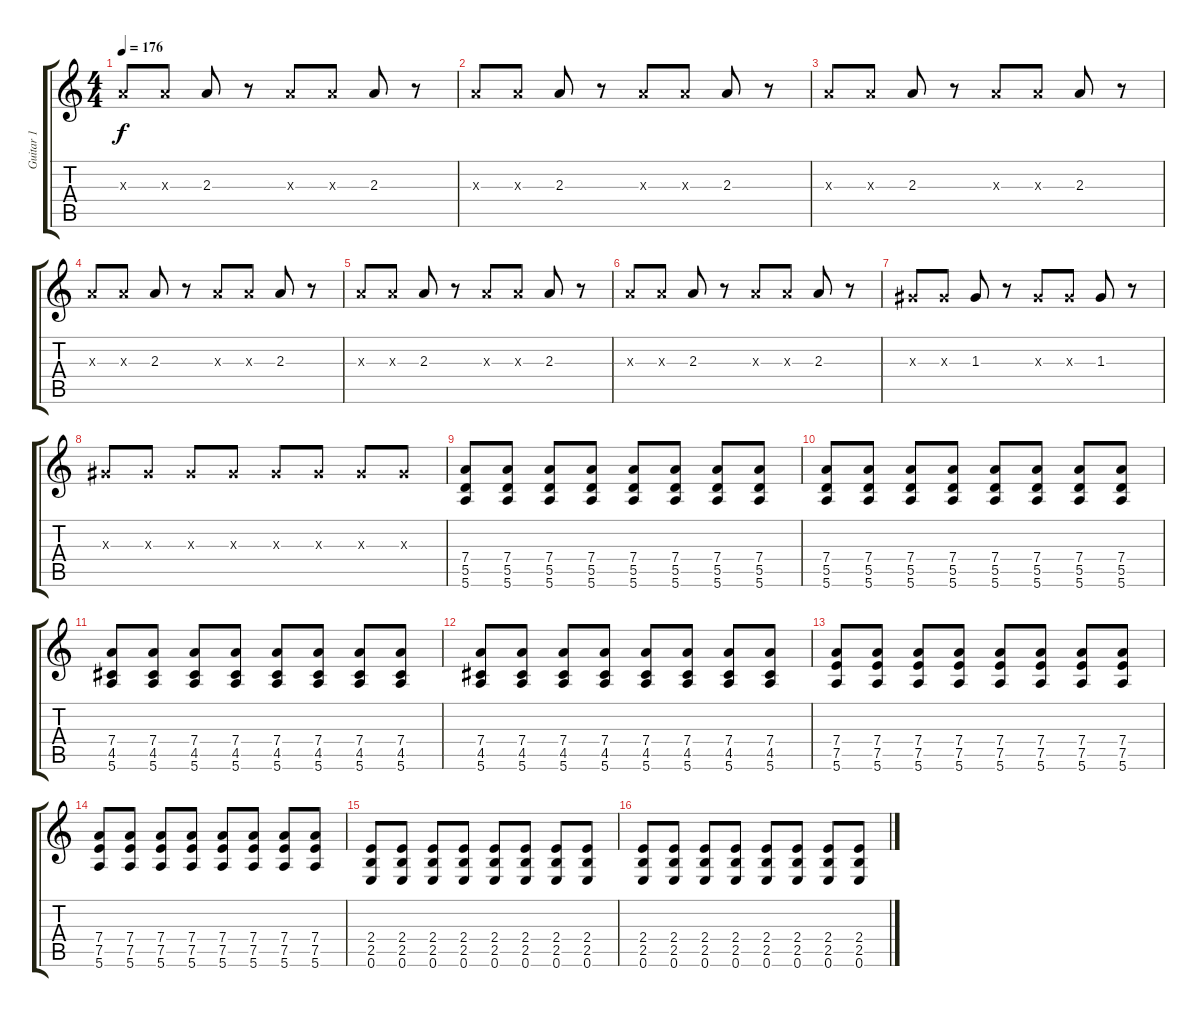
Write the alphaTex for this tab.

\track ("Guitar 1" "Guitar 1") {instrument distortionguitar}
\staff {score tabs}
\tuning (E4 B3 G3 D3 A2 E2) {hide}
\ts (4 4)
\tempo 176
\clef g2
\ks c
2.3{x}.8{dy f} 2.3{x}.8 2.3.8 r.8 2.3{x}.8 2.3{x}.8 2.3.8 r.8 |
2.3{x}.8 2.3{x}.8 2.3.8 r.8 2.3{x}.8 2.3{x}.8 2.3.8 r.8 |
2.3{x}.8 2.3{x}.8 2.3.8 r.8 2.3{x}.8 2.3{x}.8 2.3.8 r.8 |
2.3{x}.8 2.3{x}.8 2.3.8 r.8 2.3{x}.8 2.3{x}.8 2.3.8 r.8 |
2.3{x}.8 2.3{x}.8 2.3.8 r.8 2.3{x}.8 2.3{x}.8 2.3.8 r.8 |
2.3{x}.8 2.3{x}.8 2.3.8 r.8 2.3{x}.8 2.3{x}.8 2.3.8 r.8 |
1.3{x}.8 1.3{x}.8 1.3.8 r.8 1.3{x}.8 1.3{x}.8 1.3.8 r.8 |
1.3{x}.8 1.3{x}.8 1.3{x}.8 1.3{x}.8 1.3{x}.8 1.3{x}.8 1.3{x}.8 1.3{x}.8 |
(7.4 5.5 5.6).8 (7.4 5.5 5.6).8 (7.4 5.5 5.6).8 (7.4 5.5 5.6).8 (7.4 5.5 5.6).8 (7.4 5.5 5.6).8 (7.4 5.5 5.6).8 (7.4 5.5 5.6).8 |
(7.4 5.5 5.6).8 (7.4 5.5 5.6).8 (7.4 5.5 5.6).8 (7.4 5.5 5.6).8 (7.4 5.5 5.6).8 (7.4 5.5 5.6).8 (7.4 5.5 5.6).8 (7.4 5.5 5.6).8 |
(7.4 4.5 5.6).8 (7.4 4.5 5.6).8 (7.4 4.5 5.6).8 (7.4 4.5 5.6).8 (7.4 4.5 5.6).8 (7.4 4.5 5.6).8 (7.4 4.5 5.6).8 (7.4 4.5 5.6).8 |
(7.4 4.5 5.6).8 (7.4 4.5 5.6).8 (7.4 4.5 5.6).8 (7.4 4.5 5.6).8 (7.4 4.5 5.6).8 (7.4 4.5 5.6).8 (7.4 4.5 5.6).8 (7.4 4.5 5.6).8 |
(7.4 7.5 5.6).8 (7.4 7.5 5.6).8 (7.4 7.5 5.6).8 (7.4 7.5 5.6).8 (7.4 7.5 5.6).8 (7.4 7.5 5.6).8 (7.4 7.5 5.6).8 (7.4 7.5 5.6).8 |
(7.4 7.5 5.6).8 (7.4 7.5 5.6).8 (7.4 7.5 5.6).8 (7.4 7.5 5.6).8 (7.4 7.5 5.6).8 (7.4 7.5 5.6).8 (7.4 7.5 5.6).8 (7.4 7.5 5.6).8 |
(2.4 2.5 0.6).8 (2.4 2.5 0.6).8 (2.4 2.5 0.6).8 (2.4 2.5 0.6).8 (2.4 2.5 0.6).8 (2.4 2.5 0.6).8 (2.4 2.5 0.6).8 (2.4 2.5 0.6).8 |
(2.4 2.5 0.6).8 (2.4 2.5 0.6).8 (2.4 2.5 0.6).8 (2.4 2.5 0.6).8 (2.4 2.5 0.6).8 (2.4 2.5 0.6).8 (2.4 2.5 0.6).8 (2.4 2.5 0.6).8
